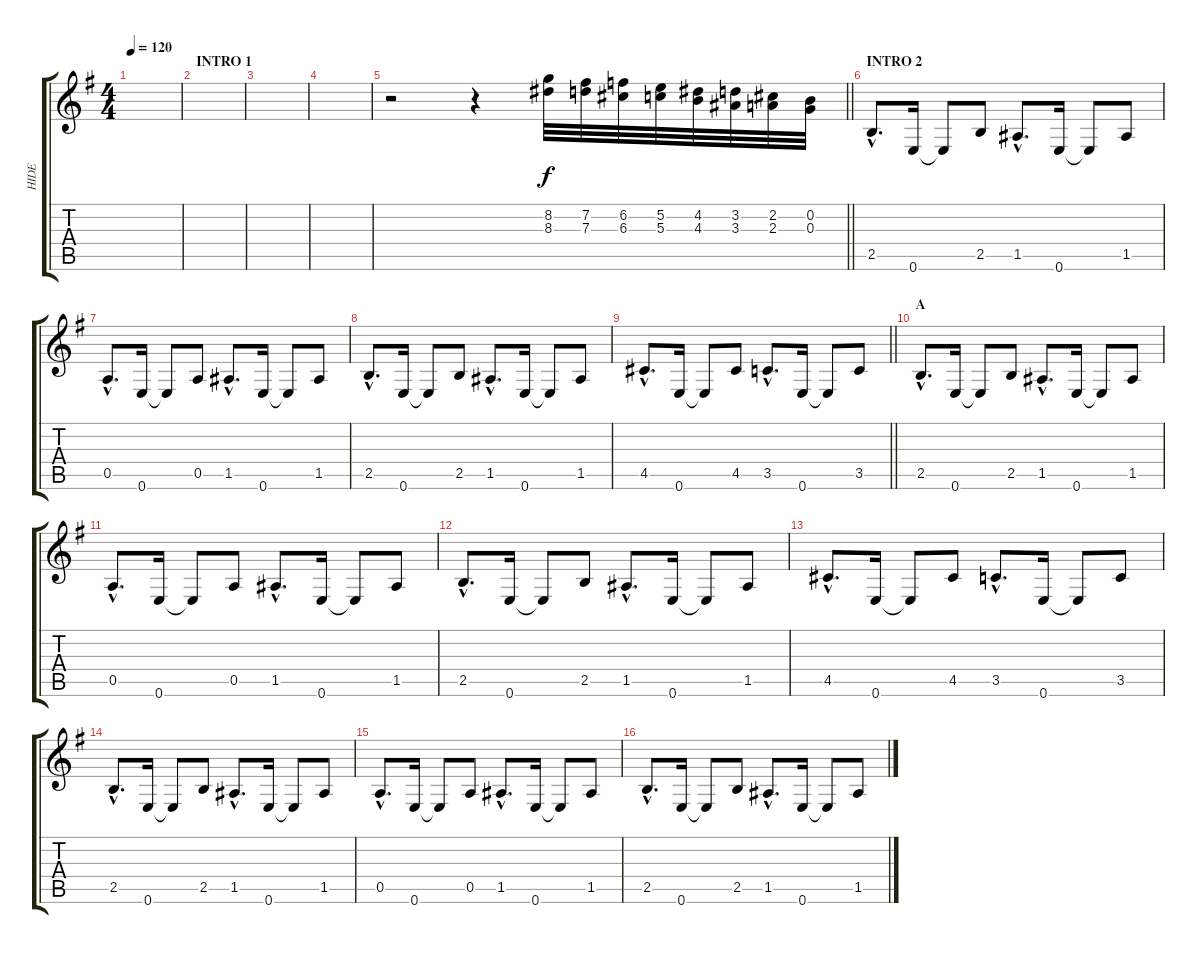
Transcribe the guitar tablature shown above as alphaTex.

\track ("HIDE" "HIDE") {instrument acousticguitarsteel}
\staff {score tabs}
\tuning (E4 B3 G3 D3 A2 E2) {hide}
\ts (4 4)
\tempo 120
\clef g2
\ks eminor
|
\section ("" "INTRO 1")
|
|
|
\barLineRight lightlight
r.2 r.4 (8.2 8.3).32 (7.2 7.3).32 (6.2 6.3).32 (5.2 5.3).32 (4.2 4.3).32 (3.2 3.3).32 (2.2 2.3).32 (0.2 0.3).32 |
\section ("" "INTRO 2")
2.5{hac}.8{d volume 8} 0.6.16 0.6{t}.8 2.5.8 1.5{hac}.8{d} 0.6.16 0.6{t}.8 1.5.8 |
0.5{hac}.8{d} 0.6.16 0.6{t}.8 0.5.8 1.5{hac}.8{d} 0.6.16 0.6{t}.8 1.5.8 |
2.5{hac}.8{d} 0.6.16 0.6{t}.8 2.5.8 1.5{hac}.8{d} 0.6.16 0.6{t}.8 1.5.8 |
\barLineRight lightlight
4.5{hac}.8{d} 0.6.16 0.6{t}.8 4.5.8 3.5{hac}.8{d} 0.6.16 0.6{t}.8 3.5.8 |
\section ("" "A")
2.5{hac}.8{d} 0.6.16 0.6{t}.8 2.5.8 1.5{hac}.8{d} 0.6.16 0.6{t}.8 1.5.8 |
0.5{hac}.8{d} 0.6.16 0.6{t}.8 0.5.8 1.5{hac}.8{d} 0.6.16 0.6{t}.8 1.5.8 |
2.5{hac}.8{d} 0.6.16 0.6{t}.8 2.5.8 1.5{hac}.8{d} 0.6.16 0.6{t}.8 1.5.8 |
4.5{hac}.8{d} 0.6.16 0.6{t}.8 4.5.8 3.5{hac}.8{d} 0.6.16 0.6{t}.8 3.5.8 |
2.5{hac}.8{d} 0.6.16 0.6{t}.8 2.5.8 1.5{hac}.8{d} 0.6.16 0.6{t}.8 1.5.8 |
0.5{hac}.8{d} 0.6.16 0.6{t}.8 0.5.8 1.5{hac}.8{d} 0.6.16 0.6{t}.8 1.5.8 |
2.5{hac}.8{d} 0.6.16 0.6{t}.8 2.5.8 1.5{hac}.8{d} 0.6.16 0.6{t}.8 1.5.8
